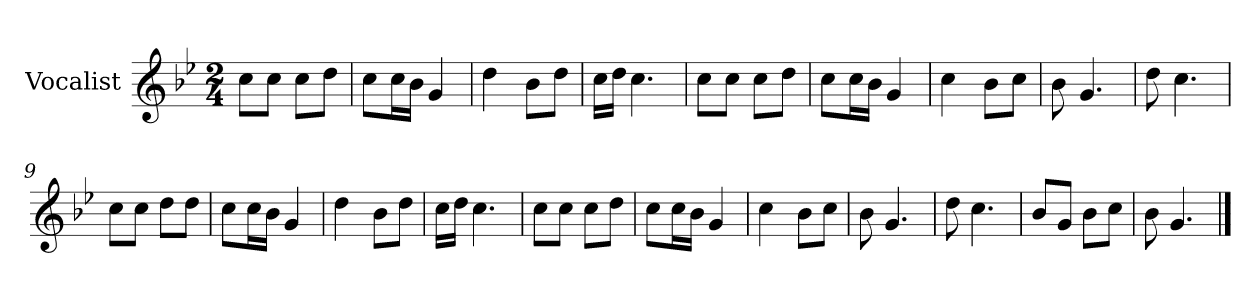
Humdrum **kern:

**kern
*part1
*staff1
*I"Vocalist
*k[b-e-]
*B-:
*M2/4
=
8ccL
8ccJ
8ccL
8ddJ
=1
8ccL
16ccL
16b-JJ
4g
=2
4dd
8b-L
8ddJ
=3
16ccLL
16ddJJ
4.cc
=4
8ccL
8ccJ
8ccL
8ddJ
=5
8ccL
16ccL
16b-JJ
4g
=6
4cc
8b-L
8ccJ
=7
8b-
4.g
=8
8dd
4.cc
=9
8ccL
8ccJ
8ddL
8ddJ
=10
8ccL
16ccL
16b-JJ
4g
=11
4dd
8b-L
8ddJ
=12
16ccLL
16ddJJ
4.cc
=13
8ccL
8ccJ
8ccL
8ddJ
=14
8ccL
16ccL
16b-JJ
4g
=15
4cc
8b-L
8ccJ
=16
8b-
4.g
=17
8dd
4.cc
=18
8b-L
8gJ
8b-L
8ccJ
=19
8b-
4.g
==
*-
